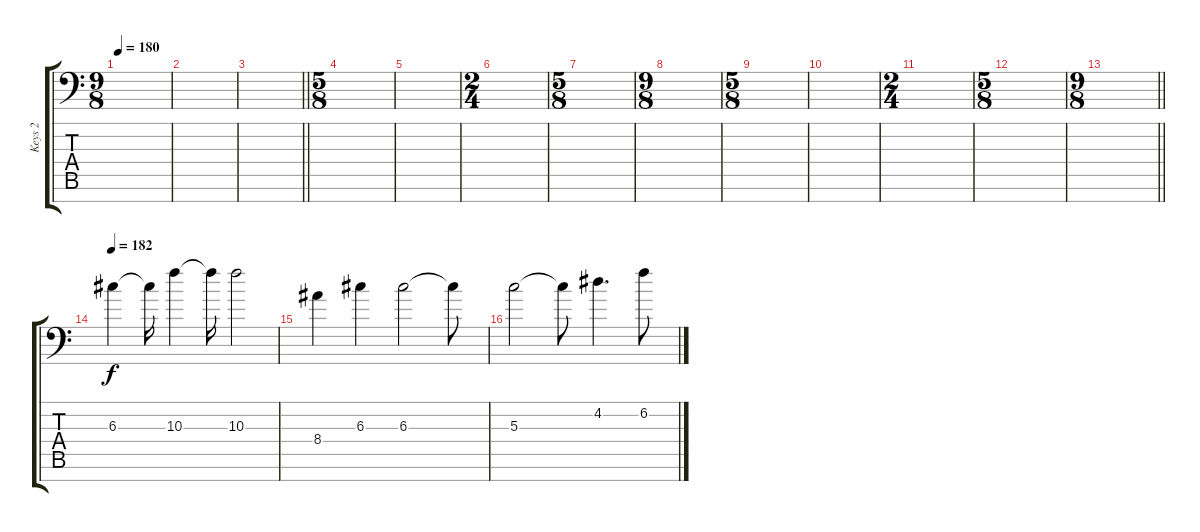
\track ("Keys 2" "Keys 2") {instrument contrabass}
\staff {score tabs}
\tuning (E4 B3 G3 D3 A2 E2 A1) {hide}
\ts (9 8)
\tempo 180
\clef f4
\ks c
|
|
\barLineRight lightlight
|
\ts (5 8)
\section ("" "")
|
|
\ts (2 4)
|
\ts (5 8)
|
\ts (9 8)
|
\ts (5 8)
|
|
\ts (2 4)
|
\ts (5 8)
|
\ts (9 8)
\barLineRight lightlight
|
\section ("" "")
\tempo 176
\tempo 182
6.3.4{dy f instrument stringensemble1} 6.3{t}.16 10.3.4 10.3{t}.16 10.3.2 |
8.4.4 6.3.4 6.3.2 6.3{t}.8 |
5.3.2 5.3{t}.8 4.2.4{d} 6.2.8
